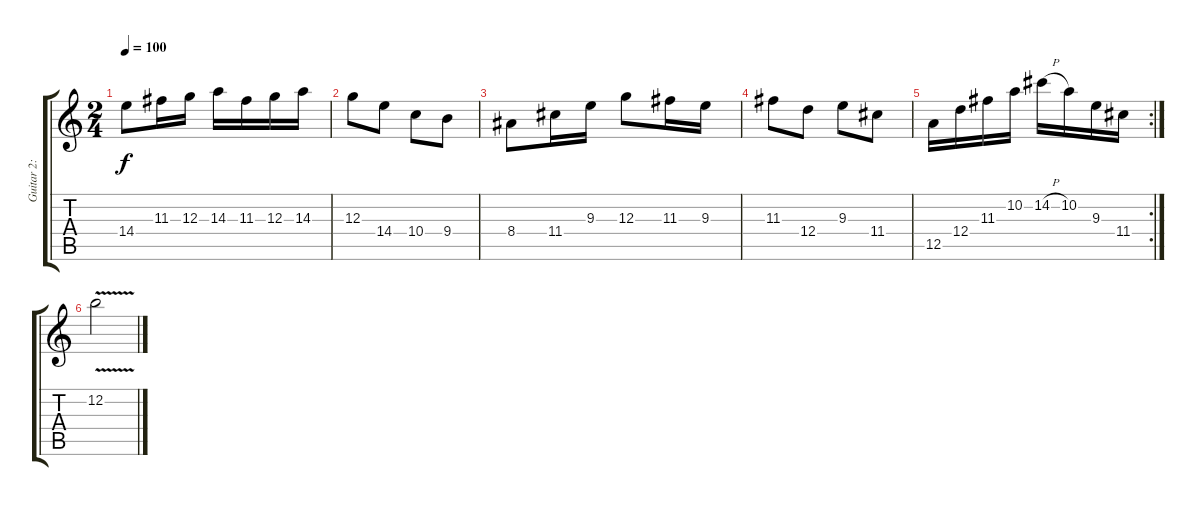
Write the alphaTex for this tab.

\track ("Guitar 2: arpeggios" "Guitar 2: ") {instrument electricguitarjazz}
\staff {score tabs}
\tuning (E4 B3 G3 D3 A2 E2) {hide}
\ts (2 4)
\tempo 100
\clef g2
\ks c
14.4.8{dy f} 11.3.16 12.3.16 14.3.16 11.3.16 12.3.16 14.3.16 |
12.3.8 14.4.8 10.4.8 9.4.8 |
8.4.8 11.4.16 9.3.16 12.3.8 11.3.16 9.3.16 |
11.3.8 12.4.8 9.3.8 11.4.8 |
\rc 2
12.5.16 12.4.16 11.3.16 10.2.16 14.2{h}.16 10.2.16 9.3.16 11.4.16 |
12.2{v}.2
